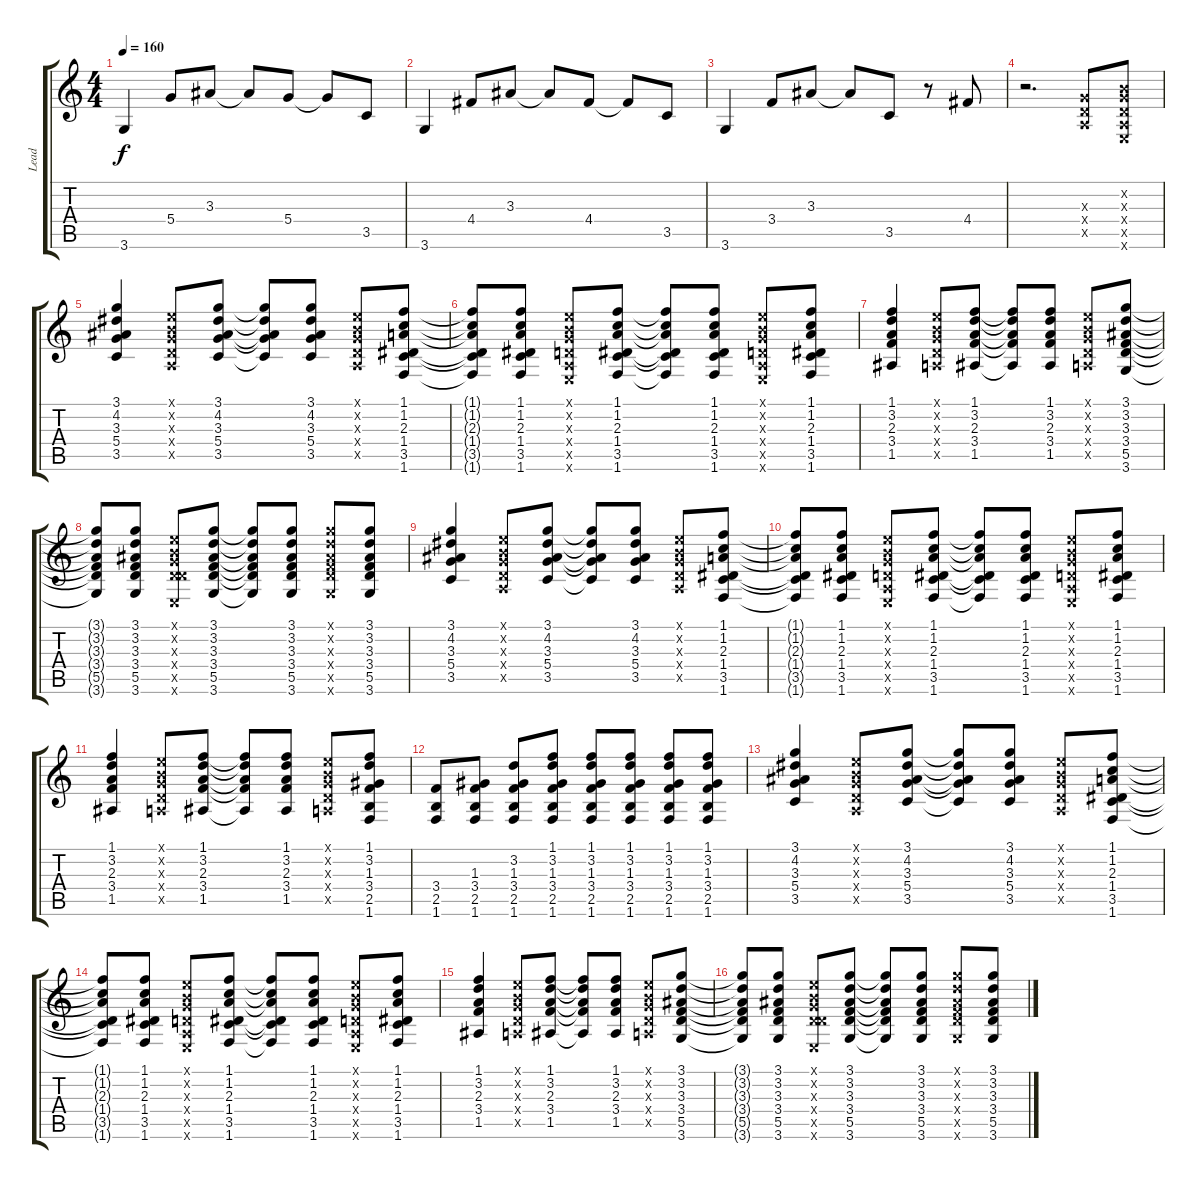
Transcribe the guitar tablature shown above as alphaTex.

\track ("Lead" "Lead") {instrument acousticguitarsteel}
\staff {score tabs}
\tuning (E4 B3 G3 D3 A2 E2) {hide}
\ts (4 4)
\tempo 160
\clef g2
\ks c
3.6.4{dy f} 5.4.8 3.3.8 3.3{t}.8 5.4.8 5.4{t}.8 3.5.8 |
3.6.4 4.4.8 3.3.8 3.3{t}.8 4.4.8 4.4{t}.8 3.5.8 |
3.6.4 3.4.8 3.3.8 3.3{t}.8 3.5.8 r.8 4.4.8 |
r.2{d} (0.3{x} 0.4{x} 0.5{x}).8{volume 8} (0.2{x} 0.3{x} 0.4{x} 0.5{x} 0.6{x}).8 |
(3.1 4.2 3.3 5.4 3.5).4 (0.1{x} 0.2{x} 0.3{x} 0.4{x} 0.5{x}).8 (3.1 4.2 3.3 5.4 3.5).8 (3.1{t} 4.2{t} 3.3{t} 5.4{t} 3.5{t}).8 (3.1 4.2 3.3 5.4 3.5).8 (0.1{x} 0.2{x} 0.3{x} 0.4{x} 0.5{x}).8 (1.1 1.2 2.3 1.4 3.5 1.6).8 |
(1.1{t} 1.2{t} 2.3{t} 1.4{t} 3.5{t} 1.6{t}).8 (1.1 1.2 2.3 1.4 3.5 1.6).8 (0.1{x} 0.2{x} 0.3{x} 0.4{x} 0.5{x} 0.6{x}).8 (1.1 1.2 2.3 1.4 3.5 1.6).8 (1.1{t} 1.2{t} 2.3{t} 1.4{t} 3.5{t} 1.6{t}).8 (1.1 1.2 2.3 1.4 3.5 1.6).8 (0.1{x} 0.2{x} 0.3{x} 0.4{x} 0.5{x} 0.6{x}).8 (1.1 1.2 2.3 1.4 3.5 1.6).8 |
(1.1 3.2 2.3 3.4 1.5).4 (0.1{x} 0.2{x} 0.3{x} 0.4{x} 0.5{x}).8 (1.1 3.2 2.3 3.4 1.5).8 (1.1{t} 3.2{t} 2.3{t} 3.4{t} 1.5{t}).8 (1.1 3.2 2.3 3.4 1.5).8 (0.1{x} 0.2{x} 0.3{x} 0.4{x} 0.5{x}).8 (3.1 3.2 3.3 3.4 5.5 3.6).8 |
(3.1{t} 3.2{t} 3.3{t} 3.4{t} 5.5{t} 3.6{t}).8 (3.1 3.2 3.3 3.4 5.5 3.6).8 (0.1{x} 0.2{x} 0.3{x} 0.4{x} 5.5{x} 0.6{x}).8 (3.1 3.2 3.3 3.4 5.5 3.6).8 (3.1{t} 3.2{t} 3.3{t} 3.4{t} 5.5{t} 3.6{t}).8 (3.1 3.2 3.3 3.4 5.5 3.6).8 (3.1{x} 3.2{x} 3.3{x} 3.4{x} 5.5{x} 3.6{x}).8 (3.1 3.2 3.3 3.4 5.5 3.6).8 |
(3.1 4.2 3.3 5.4 3.5).4 (0.1{x} 0.2{x} 0.3{x} 0.4{x} 0.5{x}).8 (3.1 4.2 3.3 5.4 3.5).8 (3.1{t} 4.2{t} 3.3{t} 5.4{t} 3.5{t}).8 (3.1 4.2 3.3 5.4 3.5).8 (0.1{x} 0.2{x} 0.3{x} 0.4{x} 0.5{x}).8 (1.1 1.2 2.3 1.4 3.5 1.6).8 |
(1.1{t} 1.2{t} 2.3{t} 1.4{t} 3.5{t} 1.6{t}).8 (1.1 1.2 2.3 1.4 3.5 1.6).8 (0.1{x} 0.2{x} 0.3{x} 0.4{x} 0.5{x} 0.6{x}).8 (1.1 1.2 2.3 1.4 3.5 1.6).8 (1.1{t} 1.2{t} 2.3{t} 1.4{t} 3.5{t} 1.6{t}).8 (1.1 1.2 2.3 1.4 3.5 1.6).8 (0.1{x} 0.2{x} 0.3{x} 0.4{x} 0.5{x} 0.6{x}).8 (1.1 1.2 2.3 1.4 3.5 1.6).8 |
(1.1 3.2 2.3 3.4 1.5).4 (0.1{x} 0.2{x} 0.3{x} 0.4{x} 0.5{x}).8 (1.1 3.2 2.3 3.4 1.5).8 (1.1{t} 3.2{t} 2.3{t} 3.4{t} 1.5{t}).8 (1.1 3.2 2.3 3.4 1.5).8 (0.1{x} 0.2{x} 0.3{x} 0.4{x} 0.5{x}).8 (1.1 3.2 1.3 3.4 2.5 1.6).8 |
(3.4 2.5 1.6).8 (1.3 3.4 2.5 1.6).8 (3.2 1.3 3.4 2.5 1.6).8 (1.1 3.2 1.3 3.4 2.5 1.6).8 (1.1 3.2 1.3 3.4 2.5 1.6).8 (1.1 3.2 1.3 3.4 2.5 1.6).8 (1.1 3.2 1.3 3.4 2.5 1.6).8 (1.1 3.2 1.3 3.4 2.5 1.6).8 |
(3.1 4.2 3.3 5.4 3.5).4 (0.1{x} 0.2{x} 0.3{x} 0.4{x} 0.5{x}).8 (3.1 4.2 3.3 5.4 3.5).8 (3.1{t} 4.2{t} 3.3{t} 5.4{t} 3.5{t}).8 (3.1 4.2 3.3 5.4 3.5).8 (0.1{x} 0.2{x} 0.3{x} 0.4{x} 0.5{x}).8 (1.1 1.2 2.3 1.4 3.5 1.6).8 |
(1.1{t} 1.2{t} 2.3{t} 1.4{t} 3.5{t} 1.6{t}).8 (1.1 1.2 2.3 1.4 3.5 1.6).8 (0.1{x} 0.2{x} 0.3{x} 0.4{x} 0.5{x} 0.6{x}).8 (1.1 1.2 2.3 1.4 3.5 1.6).8 (1.1{t} 1.2{t} 2.3{t} 1.4{t} 3.5{t} 1.6{t}).8 (1.1 1.2 2.3 1.4 3.5 1.6).8 (0.1{x} 0.2{x} 0.3{x} 0.4{x} 0.5{x} 0.6{x}).8 (1.1 1.2 2.3 1.4 3.5 1.6).8 |
(1.1 3.2 2.3 3.4 1.5).4 (0.1{x} 0.2{x} 0.3{x} 0.4{x} 0.5{x}).8 (1.1 3.2 2.3 3.4 1.5).8 (1.1{t} 3.2{t} 2.3{t} 3.4{t} 1.5{t}).8 (1.1 3.2 2.3 3.4 1.5).8 (0.1{x} 0.2{x} 0.3{x} 0.4{x} 0.5{x}).8 (3.1 3.2 3.3 3.4 5.5 3.6).8 |
(3.1{t} 3.2{t} 3.3{t} 3.4{t} 5.5{t} 3.6{t}).8 (3.1 3.2 3.3 3.4 5.5 3.6).8 (0.1{x} 0.2{x} 0.3{x} 0.4{x} 5.5{x} 0.6{x}).8 (3.1 3.2 3.3 3.4 5.5 3.6).8 (3.1{t} 3.2{t} 3.3{t} 3.4{t} 5.5{t} 3.6{t}).8 (3.1 3.2 3.3 3.4 5.5 3.6).8 (3.1{x} 3.2{x} 3.3{x} 3.4{x} 5.5{x} 3.6{x}).8 (3.1 3.2 3.3 3.4 5.5 3.6).8
